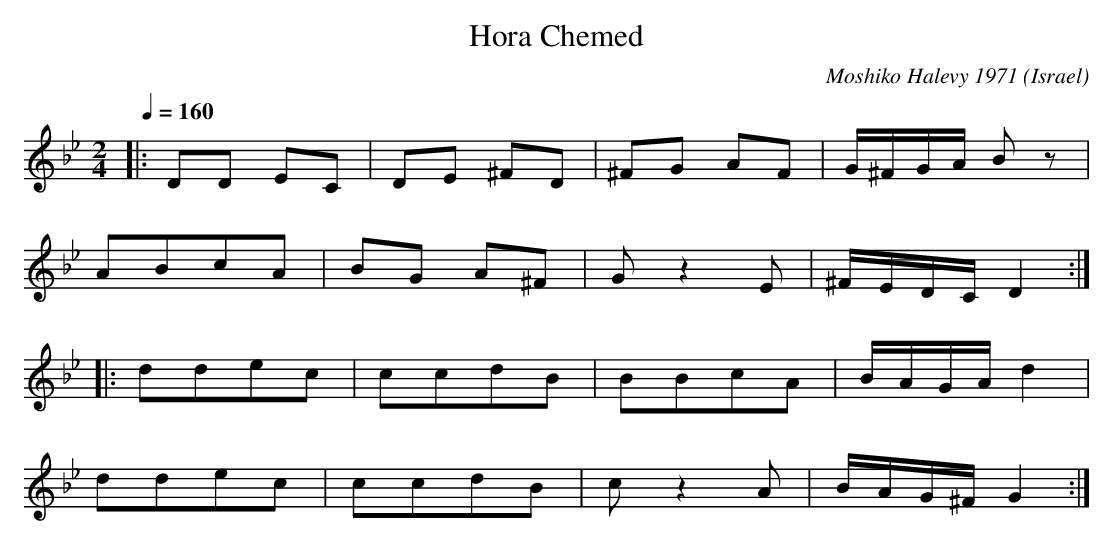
X:1
T:Hora Chemed
C:Moshiko Halevy 1971
O:Israel
L:1/8
M:2/4
Q:1/4=160
K:Gm
|:DD EC|DE ^FD |^FG AF  | G/^F/G/A/ Bz  |
  ABcA | BG A^F| G z2 E |^F/E/D/C/ D2   :|
|:ddec |ccdB   |BBcA    |B/A/G/A/ d2    |
  ddec |ccdB   |cz2A    | B/A/G/^F/  G2 :|
